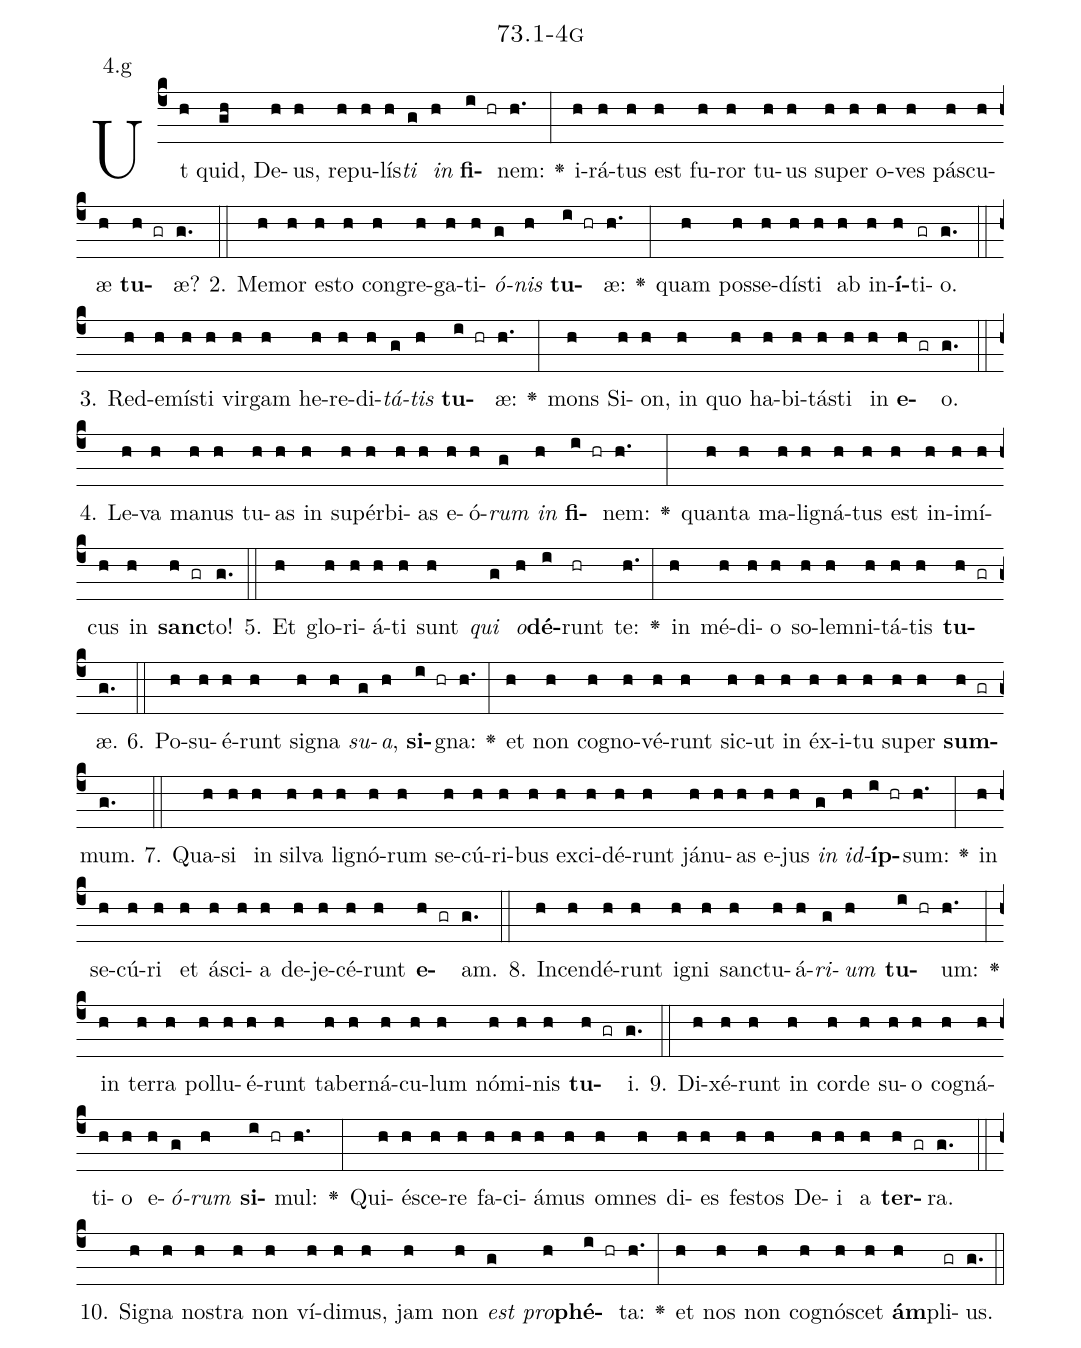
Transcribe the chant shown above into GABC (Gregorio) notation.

name: 73.1-4g;
annotation: 4.g;
%%
(c4)Ut(h) quid,(gh) De(h)us,(h) re(h)pu(h)lís(h)<i>ti</i>(g) <i>in</i>(h) <b>fi</b>(i hr)nem:(h.) <v>\greheightstar</v>(:) i(h)rá(h)tus(h) est(h) fu(h)ror(h) tu(h)us(h) su(h)per(h) o(h)ves(h) pás(h)cu(h)æ(h) <b>tu</b>(h gr)æ?(g.) (::)
2. Me(h)mor(h) es(h)to(h) con(h)gre(h)ga(h)ti(h)<i>ó</i>(g)<i>nis</i>(h) <b>tu</b>(i hr)æ:(h.) <v>\greheightstar</v>(:) quam(h) pos(h)se(h)dís(h)ti(h) ab(h) in(h)<b>í</b>(h)ti(gr)o.(g.) (::)
3. Red(h)e(h)mís(h)ti(h) vir(h)gam(h) he(h)re(h)di(h)<i>tá</i>(g)<i>tis</i>(h) <b>tu</b>(i hr)æ:(h.) <v>\greheightstar</v>(:) mons(h) Si(h)on,(h) in(h) quo(h) ha(h)bi(h)tás(h)ti(h) in(h) <b>e</b>(h gr)o.(g.) (::)
4. Le(h)va(h) ma(h)nus(h) tu(h)as(h) in(h) su(h)pér(h)bi(h)as(h) e(h)ó(h)<i>rum</i>(g) <i>in</i>(h) <b>fi</b>(i hr)nem:(h.) <v>\greheightstar</v>(:) quan(h)ta(h) ma(h)li(h)gná(h)tus(h) est(h) in(h)i(h)mí(h)cus(h) in(h) <b>sanc</b>(h gr)to!(g.) (::)
5. Et(h) glo(h)ri(h)á(h)ti(h) sunt(h) <i>qui</i>(g) <i>o</i>(h)<b>dé</b>(i)runt(hr) te:(h.) <v>\greheightstar</v>(:) in(h) mé(h)di(h)o(h) so(h)lem(h)ni(h)tá(h)tis(h) <b>tu</b>(h gr)æ.(g.) (::)
6. Po(h)su(h)é(h)runt(h) si(h)gna(h) <i>su</i>(g)<i>a</i>,(h) <b>si</b>(i hr)gna:(h.) <v>\greheightstar</v>(:) et(h) non(h) co(h)gno(h)vé(h)runt(h) sic(h)ut(h) in(h) éx(h)i(h)tu(h) su(h)per(h) <b>sum</b>(h gr)mum.(g.) (::)
7. Qua(h)si(h) in(h) sil(h)va(h) li(h)gnó(h)rum(h) se(h)cú(h)ri(h)bus(h) ex(h)ci(h)dé(h)runt(h) já(h)nu(h)as(h) e(h)jus(h) <i>in</i>(g) <i>id</i>(h)<b>íp</b>(i hr)sum:(h.) <v>\greheightstar</v>(:) in(h) se(h)cú(h)ri(h) et(h) á(h)sci(h)a(h) de(h)je(h)cé(h)runt(h) <b>e</b>(h gr)am.(g.) (::)
8. In(h)cen(h)dé(h)runt(h) i(h)gni(h) sanc(h)tu(h)á(h)<i>ri</i>(g)<i>um</i>(h) <b>tu</b>(i hr)um:(h.) <v>\greheightstar</v>(:) in(h) ter(h)ra(h) pol(h)lu(h)é(h)runt(h) ta(h)ber(h)ná(h)cu(h)lum(h) nó(h)mi(h)nis(h) <b>tu</b>(h gr)i.(g.) (::)
9. Di(h)xé(h)runt(h) in(h) cor(h)de(h) su(h)o(h) co(h)gná(h)ti(h)o(h) e(h)<i>ó</i>(g)<i>rum</i>(h) <b>si</b>(i hr)mul:(h.) <v>\greheightstar</v>(:) Qui(h)é(h)sce(h)re(h) fa(h)ci(h)á(h)mus(h) om(h)nes(h) di(h)es(h) fes(h)tos(h) De(h)i(h) a(h) <b>ter</b>(h gr)ra.(g.) (::)
10. Si(h)gna(h) nos(h)tra(h) non(h) ví(h)di(h)mus,(h) jam(h) non(h) <i>est</i>(g) <i>pro</i>(h)<b>phé</b>(i hr)ta:(h.) <v>\greheightstar</v>(:) et(h) nos(h) non(h) co(h)gnó(h)scet(h) <b>ám</b>(h)pli(gr)us.(g.) (::)
